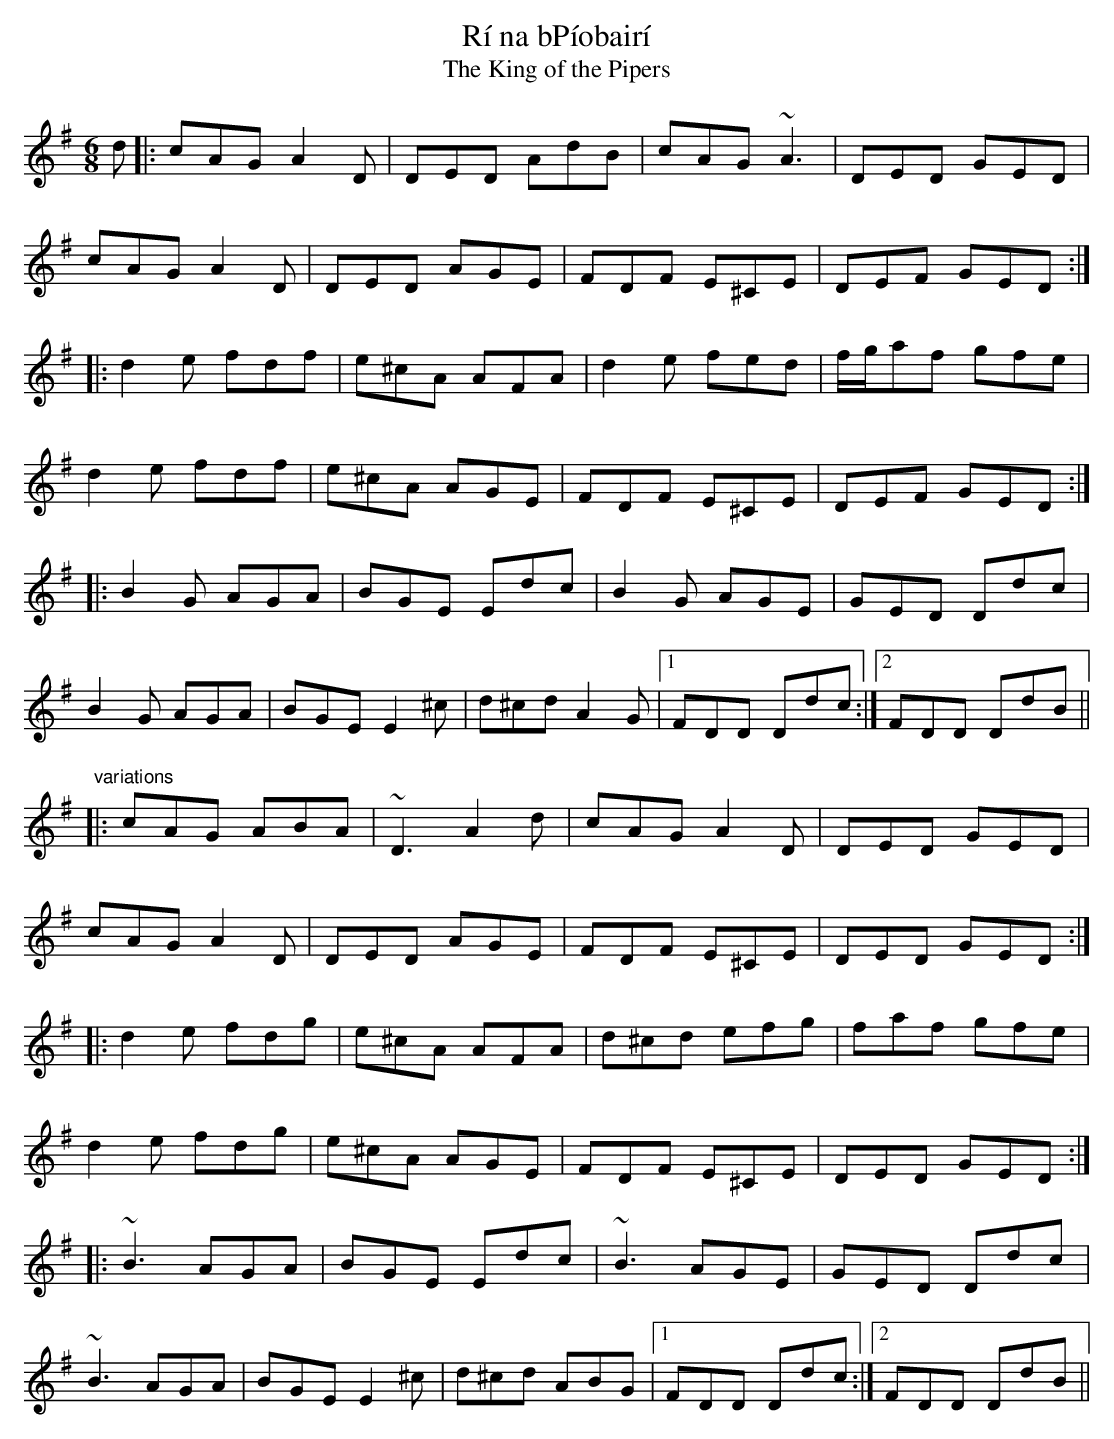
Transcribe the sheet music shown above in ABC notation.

X:1
T:Rí na bPíobairí
T:King of the Pipers, The
M:6/8
L:1/8
K:Dmix
d|:cAG A2D|DED AdB|cAG ~A3|DED GED|!
cAG A2D|DED AGE|FDF E^CE|DEF GED:|!
|:d2e fdf|e^cA AFA|d2e fed|f/g/af gfe|!
d2e fdf|e^cA AGE|FDF E^CE|DEF GED:|!
|:B2G AGA|BGE Edc|B2G AGE|GED Ddc|!
B2G AGA|BGE E2^c|d^cd A2G|1 FDD Ddc:|2 FDD DdB||!
"variations"
|:cAG ABA|~D3 A2d|cAG A2D|DED GED|!
cAG A2D|DED AGE|FDF E^CE|DED GED:|!
|:d2e fdg|e^cA AFA|d^cd efg|faf gfe|!
d2e fdg|e^cA AGE|FDF E^CE|DED GED:|!
|:~B3 AGA|BGE Edc|~B3 AGE|GED Ddc|!
~B3 AGA|BGE E2^c|d^cd ABG|1 FDD Ddc:|2 FDD DdB||!
